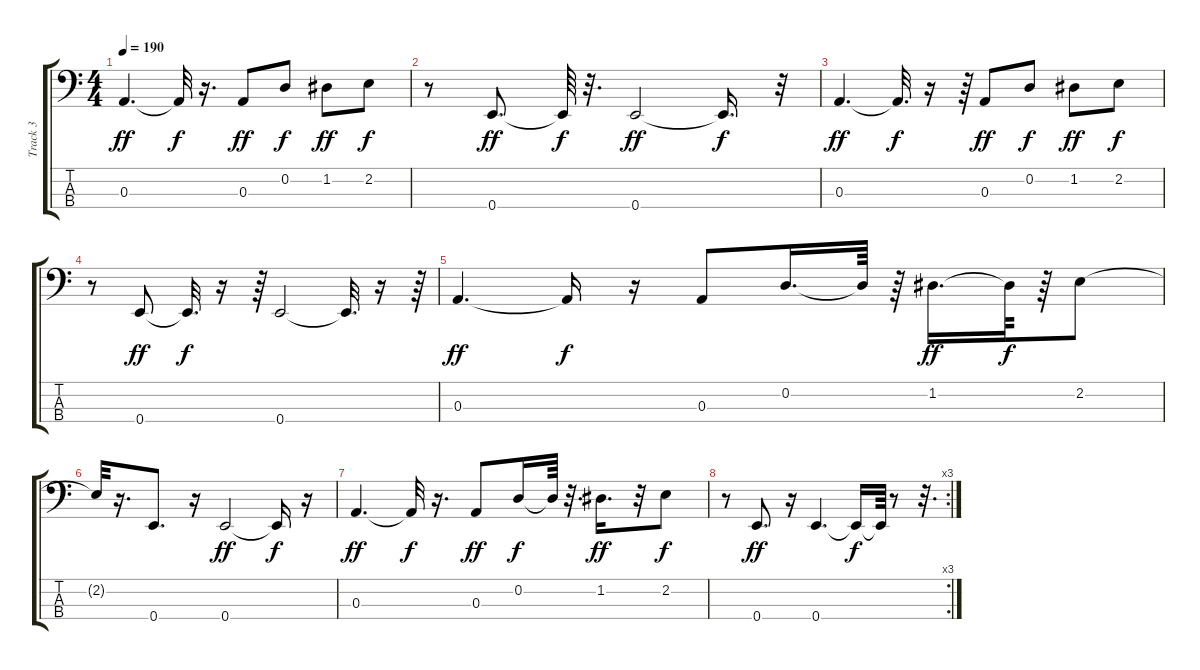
\track ("Track 3" "Track 3") {instrument electricbassfinger}
\staff {score tabs}
\tuning (G2 D2 A1 E1) {hide}
\ts (4 4)
\tempo 190
\clef f4
\ks c
0.3.4{d dy ff} 0.3{t}.32{dy f} r.16{d} 0.3.8{dy ff} 0.2.8{dy f} 1.2.8{dy ff} 2.2.8{dy f} |
r.8 0.4.8{d dy ff} 0.4{t}.64{dy f} r.32{d} 0.4.2{dy ff} 0.4{t}.16{d dy f} r.32 |
0.3.4{d dy ff} 0.3{t}.32{d dy f} r.16 r.64 0.3.8{dy ff} 0.2.8{dy f} 1.2.8{dy ff} 2.2.8{dy f} |
r.8 0.4.8{dy ff} 0.4{t}.32{d dy f} r.16 r.64 0.4.2 0.4{t}.32{d} r.16 r.64 |
0.3.4{d dy ff} 0.3{t}.16{dy f} r.16 0.3.8 0.2.16{d} 0.2{t}.64 r.64 1.2.16{d dy ff} 1.2{t}.64{dy f} r.64 2.2.8 |
2.2{t}.32 r.16{d} 0.4.8{d} r.16 0.4.2{dy ff} 0.4{t}.16{dy f} r.16 |
0.3.4{d dy ff} 0.3{t}.32{dy f} r.16{d} 0.3.8{dy ff} 0.2.16{dy f} 0.2{t}.64 r.32{d} 1.2.16{d dy ff} r.32 2.2.8{dy f} |
\rc 3
r.8 0.4.8{d dy ff} r.16 0.4.4{d} 0.4{t}.16{dy f} 0.4{t}.64 r.8 r.32{d}
